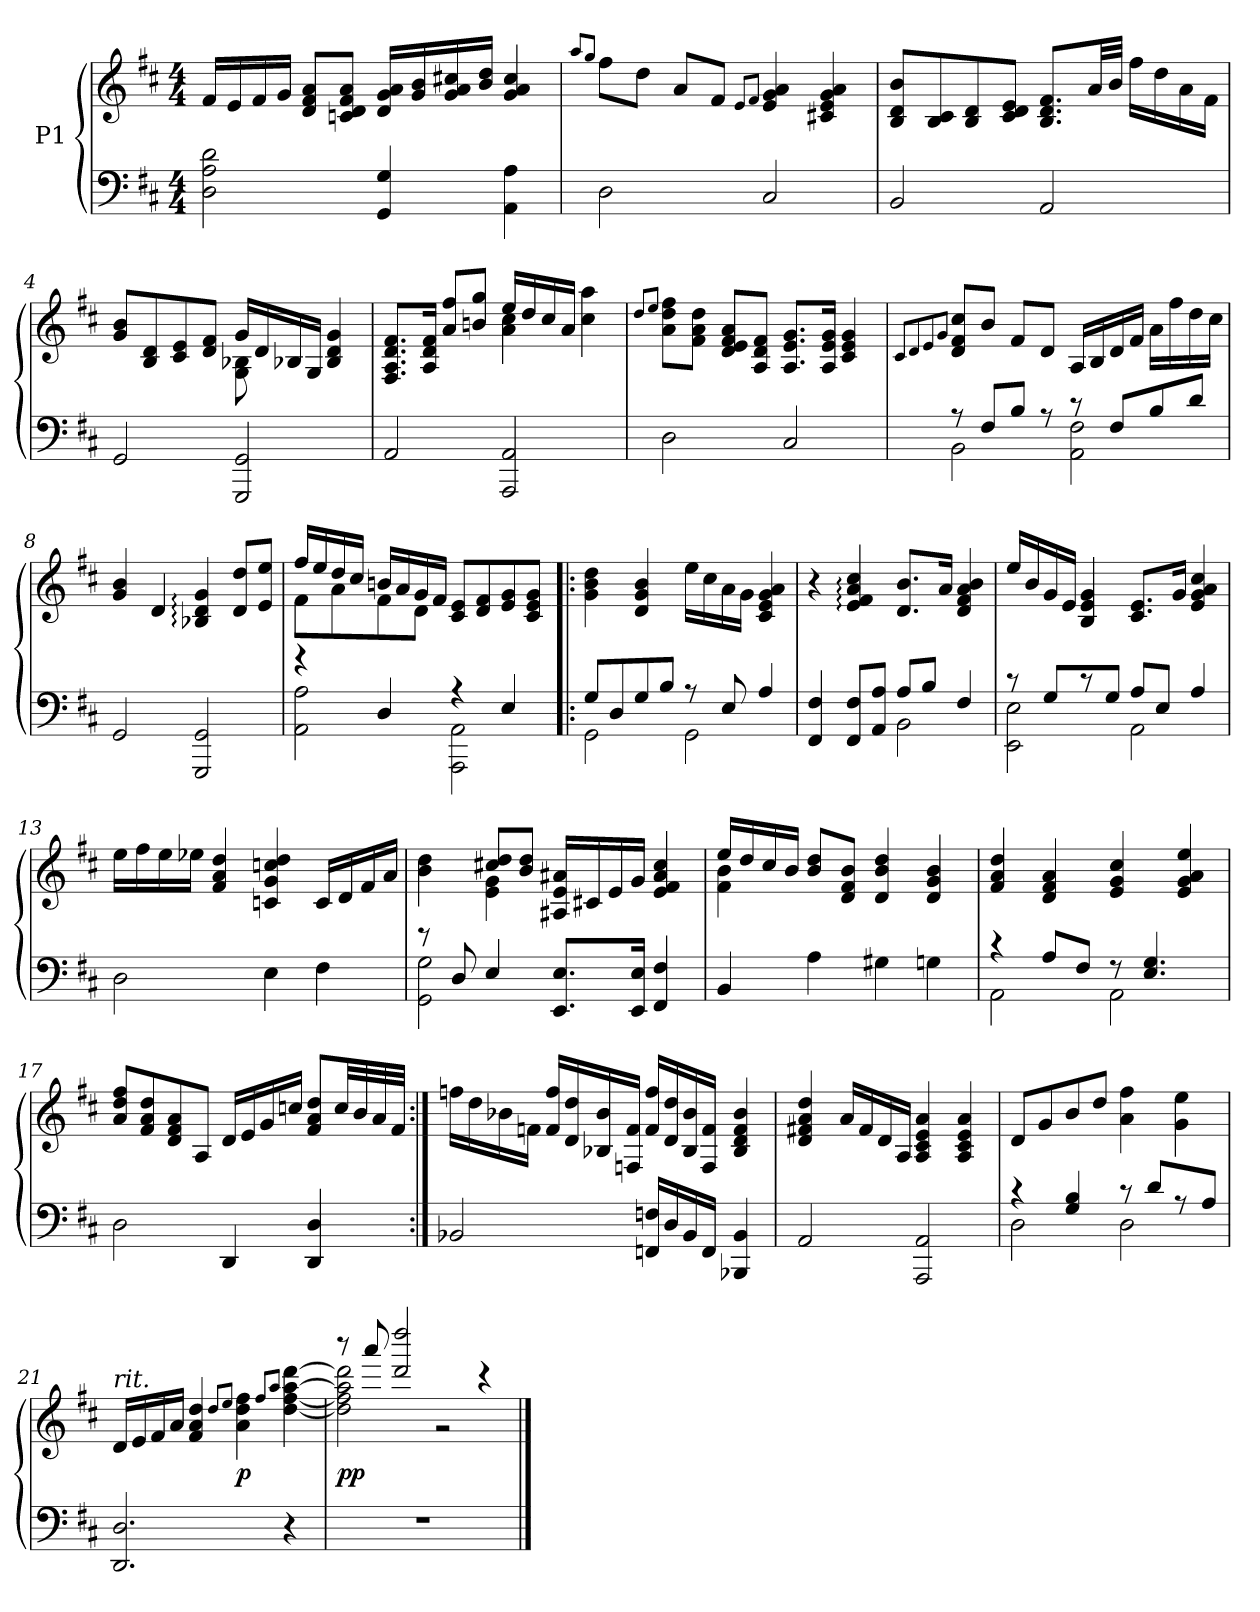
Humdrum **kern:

**kern	**kern	**dynam
*part1	*part1	*part1
*staff2	*staff1	*staff1/2
*I"P1	*	*
!!LO:PB:g=z
*clefF4	*clefG2	*
*k[f#c#]	*k[f#c#]	*
*D:	*D:	*
*M4/4	*M4/4	*
=1	=1	=1
2Di\ 2Ai 2di	16f#i/LL	.
.	16ei/	.
.	16f#i/	.
.	16gi/JJ	.
.	8di/ 8f#i 8aiL	.
.	8cni/ 8di 8f#i 8aiJ	.
4GGi/ 4Gi	16di/ 16gi 16aiLL	.
.	16gi/ 16bi	.
.	16gi/ 16ai 16cc#Xi	.
.	16bi/ 16ddiJJ	.
4AAi\ 4Ai	4gi/ 4ai 4cc#i	.
=2	=2	=2
.	8qaai/L	.
.	8qggi/J	.
2Di\	8ff#i\L	.
.	8ddi\J	.
.	8ai/L	.
.	8f#i/J	.
.	8qei/L	.
.	8qf#i/J	.
2C#i/	4ei/ 4gi 4ai	.
.	4c#Xi/ 4ei 4gi 4ai	.
=3	=3	=3
2BBi/	8Bi/ 8di 8biL	.
.	8Bi/ 8c#i	.
.	8Bi/ 8di	.
.	8c#i/ 8di 8eiJ	.
2AAi/	8.Bi/ 8.di 8.f#iL	.
.	32ai/LL	.
.	32bi/JJJ	.
.	16ff#i\LL	.
.	16ddi\	.
.	16ai\	.
.	16f#i\JJ	.
!!LO:LB:g=z
=4	=4	=4
*	*^	*
2GGi/	8gi/ 8biL	2ryy	.
.	8Bi/ 8di	.	.
.	8c#i/ 8ei	.	.
.	8di/ 8f#iJ	.	.
2GGGi/ 2GGi	16gi/LL	8Gi\ 8B-Xi	.
.	16di/	.	.
.	16B-Xi/	4.ryy	.
.	16Gi/JJ	.	.
.	4B-i/ 4di 4gi	.	.
=5	=5	=5	=5
2AAi/	8.F#i/ 8.Ai 8.di 8.f#iL	2ryy	.
.	16Ai/ 16di 16f#iJk	.	.
.	8ai/ 8ff#iL	.	.
.	8bni/ 8ggiJ	.	.
2AAAi/ 2AAi	16eei/LL	4ai\ 4cc#i	.
.	16ddi/	.	.
.	16cc#i/	.	.
.	16ai/JJ	.	.
.	4cc#i\ 4aai	4ryy	.
*	*v	*v	*
=6	=6	=6
.	8qddi/L	.
.	8qeei/J	.
2Di\	8ai\ 8ddi 8ff#iL	.
.	8f#i\ 8ai 8ddiJ	.
.	8di/ 8ei 8f#i 8aiL	.
.	8Ai/ 8di 8f#iJ	.
2C#i/	8.Ai/ 8.ei 8.giL	.
.	16Ai/ 16ei 16giJk	.
.	4c#i/ 4ei 4gi	.
!!LO:LB:g=z
=7	=7	=7
.	8qc#i/L	.
.	8qdi/	.
.	8qei/	.
.	8qgi/J	.
*^	*	*
8r	2BBi\	8di/ 8f#i 8cc#iL	.
8F#i/L	.	8bi/J	.
8Bi/J	.	8f#i/L	.
8r	.	8di/J	.
8r	2AAi\ 2F#i	16Ai/LL	.
.	.	16Bi/	.
8F#i/L	.	16di/	.
.	.	16f#i/JJ	.
8Bi/	.	16ai\LL	.
.	.	16ff#i\	.
8di/J	.	16ddi\	.
.	.	16cc#i\JJ	.
*v	*v	*	*
=8	=8	=8
2GGi/	4gi/ 4bi	.
.	4di/	.
2GGGi/ 2GGi	4B-Xi/: 4di: 4gi:	.
.	8di/ 8ddiL	.
.	8ei/ 8eeiJ	.
=9	=9	=9
*^	*^	*
4r	2AAi\ 2Ai	16ff#i/LL	8f#i\L	.
.	.	16eei/	.	.
.	.	16ddi/	8ai\	.
.	.	16cc#i/JJ	.	.
4Di/	.	16bni/LL	8f#i\	.
.	.	16ai/	.	.
.	.	16gi/	8di\J	.
.	.	16f#i/JJ	.	.
4r	2AAAi\ 2AAi	8c#i/ 8eiL	2ryy	.
.	.	8di/ 8f#i	.	.
4Ei/	.	8ei/ 8gi	.	.
.	.	8c#i/ 8ei 8giJ	.	.
*	*	*v	*v	*
!!LO:PB:g=z
=10!|:	=10!|:	=10!|:	=10!|:
8Gi/L	2GGi\	4gi\ 4bi 4ddi	.
8Di/	.	.	.
8Gi/	.	4di/ 4gi 4bi	.
8Bi/J	.	.	.
8r	2GGi\	16eei\LL	.
.	.	16cc#i\	.
8Ei/	.	16ai\	.
.	.	16gi\JJ	.
4Ai/	.	4c#i/ 4ei 4gi 4ai	.
=11	=11	=11	=11
4FF#i/ 4F#i	2ryy	4r	.
8FF#i/ 8F#iL	.	4ei/: 4f#i: 4ai: 4cc#i:	.
8AAi/ 8AiJ	.	.	.
8Ai/L	2BBi\	8.di/ 8.biL	.
8Bi/J	.	.	.
.	.	16ai/Jk	.
4F#i/	.	4di/ 4f#i 4ai 4bi	.
=12	=12	=12	=12
8r	2EEi\ 2Ei	16eei/LL	.
.	.	16bi/	.
8Gi/L	.	16gi/	.
.	.	16ei/JJ	.
8r	.	4Bi/ 4ei 4gi	.
8Gi/J	.	.	.
8Ai/L	2AAi\	8.c#i/ 8.eiL	.
8Ei/J	.	.	.
.	.	16gi/Jk	.
4Ai/	.	4ei/ 4gi 4ai 4cc#i	.
*v	*v	*	*
=13	=13	=13
2Di\	16eei\LL	.
.	16ff#i\	.
.	16eei\	.
.	16ee-Xi\JJ	.
.	4f#i/ 4ai 4ddi	.
4Ei\	4cni/ 4gi 4ccni 4ddi	.
4F#i\	16ci/LL	.
.	16di/	.
.	16f#i/	.
.	16ai/JJ	.
!!LO:LB:g=z
=14	=14	=14
*^	*^	*
8r	2GGi\ 2Gi	4bi\ 4ddi	4ryy	.
8Di/	.	.	.	.
4Ei/	.	8cc#Xi/ 8ddiL	4ei\ 4gi	.
.	.	8bi/ 8ddiJ	.	.
8.EEi/ 8.EiL	2ryy	16A#Xi/ 16ei 16a#XiLL	2ryy	.
.	.	16c#Xi/	.	.
.	.	16ei/	.	.
16EEi/ 16EiJk	.	16gi/JJ	.	.
4FF#i/ 4F#i	.	4ei/ 4f#i 4a#i 4cc#i	.	.
*v	*v	*	*	*
=15	=15	=15	=15
4BBi/	16eei/LL	4f#i\ 4bi	.
.	16ddi/	.	.
.	16cc#i/	.	.
.	16bi/JJ	.	.
4Ai\	8bi/ 8ddiL	2.ryy	.
.	8di/ 8f#i 8biJ	.	.
4G#Xi\	4di/ 4bi 4ddi	.	.
4Gni\	4di/ 4gi 4bi	.	.
*	*v	*v	*
=16	=16	=16
*^	*	*
4r	2AAi\	4f#i/ 4ai 4ddi	.
8Ai/L	.	4di/ 4f#i 4ai	.
8F#i/J	.	.	.
8r	2AAi\	4ei/ 4gi 4cc#i	.
4.Ei/ 4.Gi	.	.	.
.	.	4ei/ 4gi 4ai 4eei	.
*v	*v	*	*
=17	=17	=17
2Di\	8ai/ 8ddi 8ff#iL	.
.	8f#i/ 8ai 8ddi	.
.	8di/ 8f#i 8ai	.
.	8Ai/J	.
4DDi/	16di/LL	.
.	16ei/	.
.	16gi/	.
.	16ccni/JJ	.
4DDi/ 4Di	8f#i/ 8ai 8ddiL	.
.	32cci/LL	.
.	32bi/	.
.	32ai/	.
.	32f#i/JJJ	.
!!LO:LB:g=z
=18:|!	=18:|!	=18:|!
2BB-Xi/	16ffni\LL	.
.	16ddi\	.
.	16b-Xi\	.
.	16fni\JJ	.
.	16fi/ 16ffiLL	.
.	16di/ 16ddi	.
.	16B-Xi/ 16b-i	.
.	16Fni/ 16fiJJ	.
16FFni/ 16FniLL	16fi/ 16ffiLL	.
16Di/	16di/ 16ddi	.
16BB-i/	16B-i/ 16b-i	.
16FFi/JJ	16Fi/ 16fiJJ	.
4BBB-Xi/ 4BB-i	4B-i/ 4di 4fi 4b-i	.
=19	=19	=19
2AAi/	4di/ 4f#Xi 4ai 4ddi	.
.	16ai/LL	.
.	16f#i/	.
.	16di/	.
.	16Ai/JJ	.
2AAAi/ 2AAi	4Ai/ 4c#i 4ei 4ai	.
.	4Ai/ 4c#i 4ei 4ai	.
!!LO:LB:g=z
=20	=20	=20
*^	*	*
4r	2Di\	8di/L	.
.	.	8gi/	.
4Gi/ 4Bi	.	8bi/	.
.	.	8ddi/J	.
8r	2Di\	4ai\ 4ff#i	.
8di/L	.	.	.
8r	.	4gi\ 4eei	.
8Ai/J	.	.	.
*v	*v	*	*
=21	=21	=21
!	!LO:TX:a:i:t=rit.	!
2.DDi/ 2.Di	16di/LL	.
.	16ei/	.
.	16f#i/	.
.	16ai/JJ	.
.	4f#i/ 4ai 4ddi	.
.	8qddi/L	.
.	8qeei/J	.
.	4ai\ 4ddi 4ff#i	p
.	8qff#i/L	.
.	8qaai/J	.
4r	[<4ddi\ [<4ff#i [>4aai [>4dddi	.
=22	=22	=22
*	*^	*
1r	8r	2ddi\] 2ff#i] 2aai] 2dddi]	pp
.	8aaai/	.	.
.	2dddi/ 2ddddi	.	.
.	.	2r	.
.	4r	.	.
*	*v	*v	*
==	==	==
*-	*-	*-
